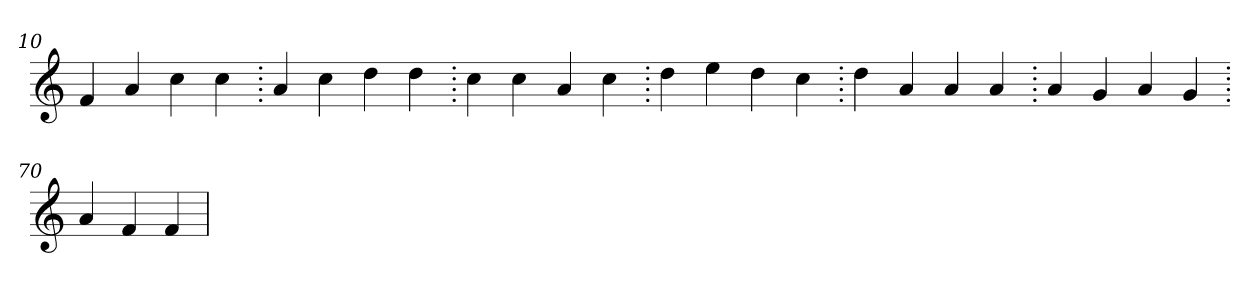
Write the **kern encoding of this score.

**kern
*part1
*staff1
*clefG2
=10.
4f
4a
4cc
4cc
=20.
4a
4cc
4dd
4dd
=30.
4cc
4cc
4a
4cc
=40.
4dd
4ee
4dd
4cc
=50.
4dd
4a
4a
4a
=60.
4a
4g
4a
4g
=70.
4a
4f
4f
=
*-
